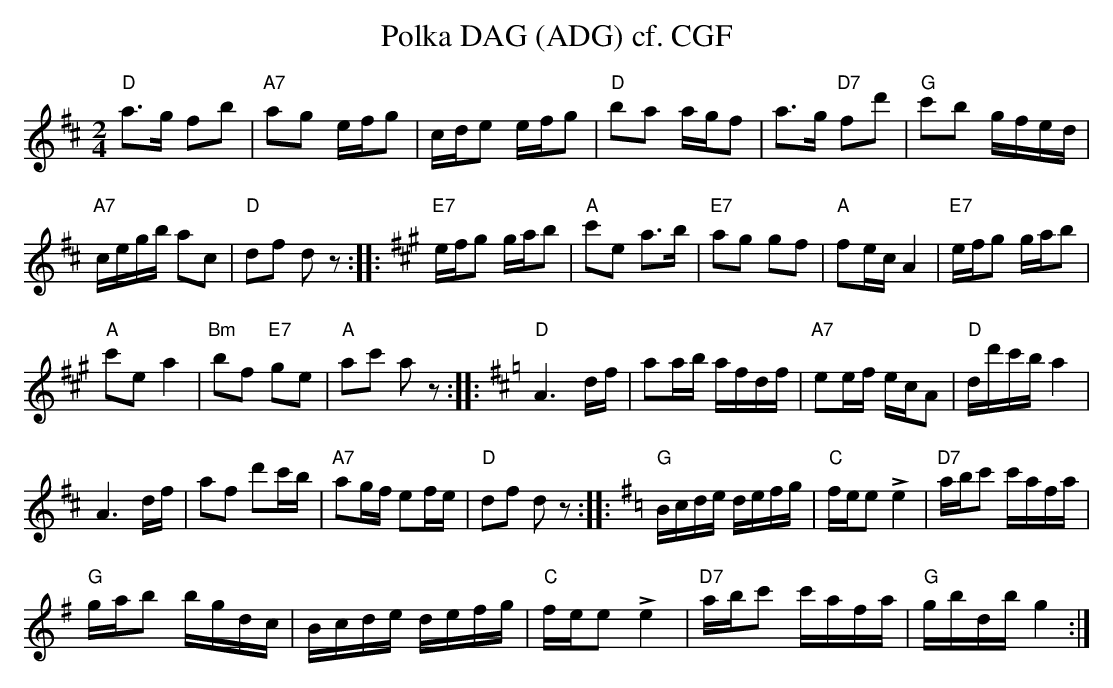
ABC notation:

X:1
T:Polka DAG (ADG) cf. CGF
M:2/4
L:1/16
K:Dmaj%%MIDI gchordon
"D"a3g f2b2 | "A7"a2g2 efg2 | cde2 efg2 | "D"b2a2 agf2 | a3g "D7"f2d'2 | "G"c'2b2 gfed |
"A7"cegb a2c2 | "D"d2f2 d2z2 :: [K:Amaj] "E7"efg2 gab2 | "A"c'2e2 a3b | "E7"a2g2 g2f2 | "A"f2ecA4 | "E7"efg2 gab2 |
"A"c'2e2a4 | "Bm"b2f2 "E7"g2e2 | "A"a2c'2 a2z2 :: [K:Dmaj] "D"A6df | a2ab afdf | "A7"e2ef ecA2 | "D"dd'c'ba4 |
A6df | a2f2 d'2c'b | "A7"a2gf e2fe | "D"d2f2 d2z2 :: [K:Gmaj] "G"Bcde defg | "C"fee2 !>!e4 | "D7"abc'2 c'afa |
"G"gab2 bgdc | Bcde defg | "C"fee2 !>!e4 | "D7"abc'2 c'afa | "G"gbdbg4 :|
